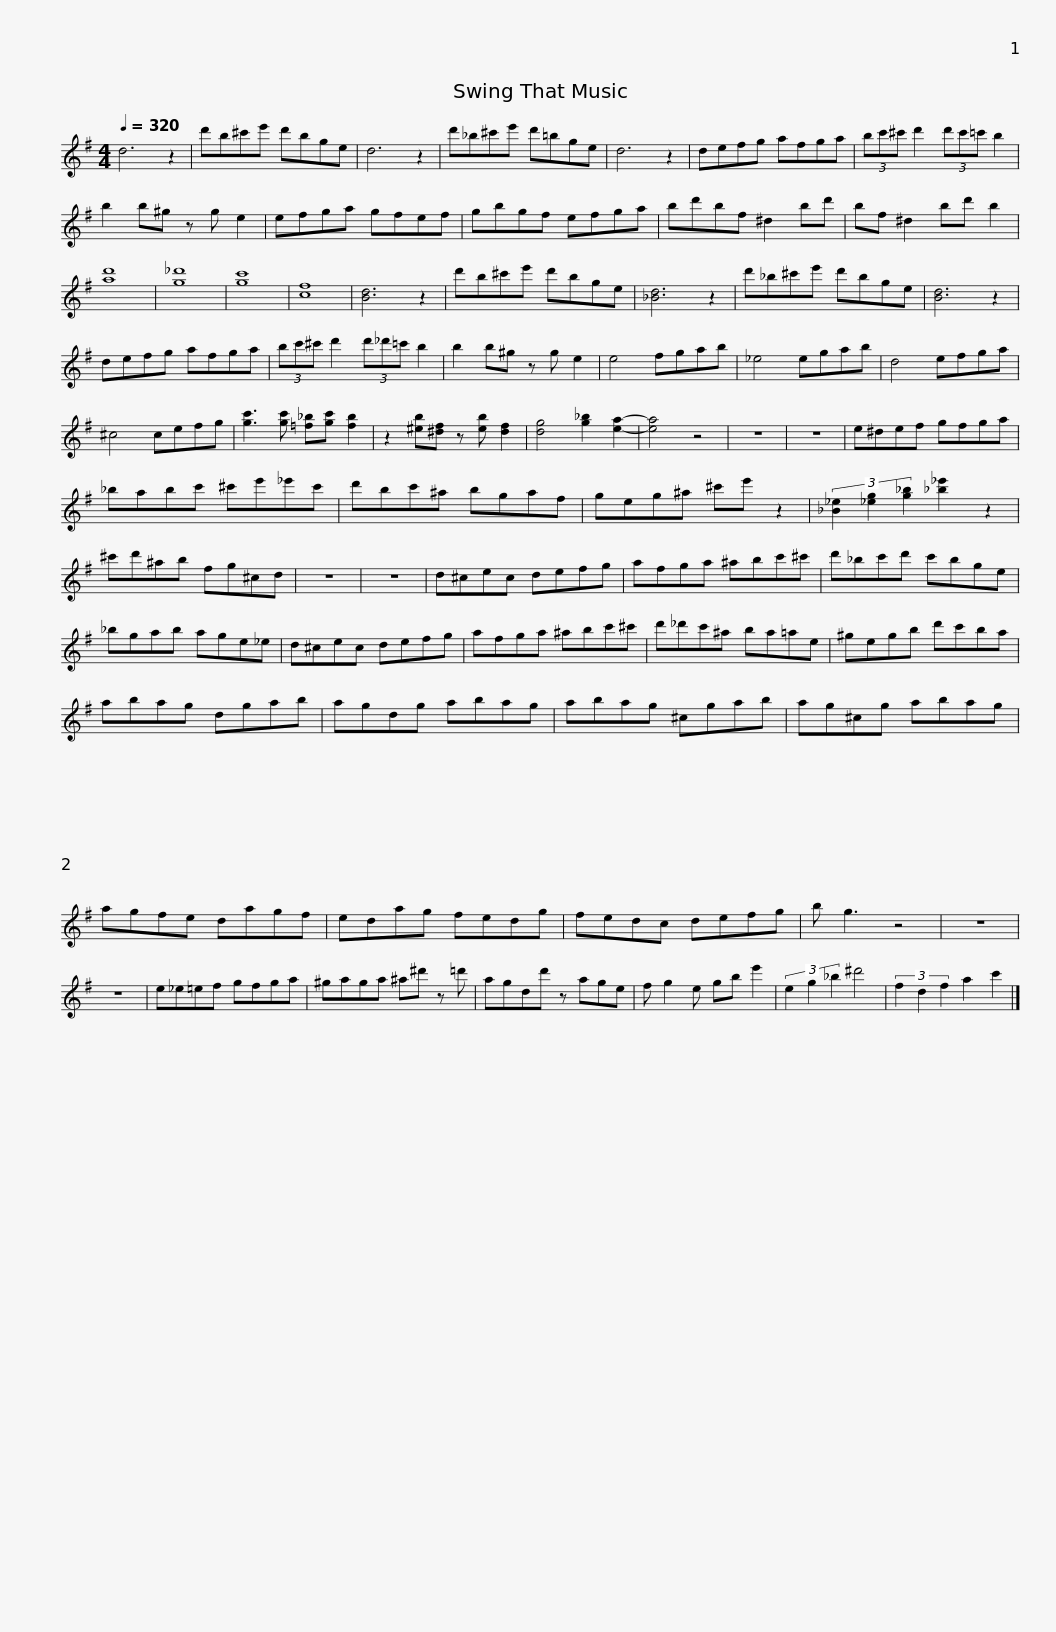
X:1
L:1/8
Q:1/4=320
M:4/4
I:linebreak $
K:none
V:1 treble transpose=-9
V:1
[K:G] d6 z2 | d'b^c'e' d'bge | d6 z2 | d'_b^c'e' d'=bge | d6 z2 | %5
 defg afga |$ (3bc'^c' d'2 (3d'c'=c' b2 | b2 b^g z g e2 | efga gfef | gbgf efga | %10
 bd'bf ^d2 bd' |$ bf ^d2 bd' b2 | [ad']8 | [g_d']8 | [gc']8 | %15
 [cf]8 | [Bd]6 z2 | d'b^c'e' d'bge | [_Bd]6 z2 | d'_b^c'e' d'bge |$ %20
 [Bd]6 z2 | defg afga | (3bc'^c' d'2 (3d'_d'=c' b2 | b2 b^g z g e2 | e4 fgab | %25
 _e4 egab |$ d4 efga | ^c4 cefg | [gc']3 [gc'] [=f_b][gc'] [fb]2 | z2 [^eb][^df] z [eb] [df]2 | %30
 [dg]4 [g_b]2 [ea]2- | [ea]4 z4 | z8 | z8 |$ e^def gfga | %35
 _babc' ^c'e'_e'c' | d'bc'^a bgaf | geg^a ^c'e' z2 |$ (3[_B_e]2 [_eg]2 [g_b]2 [_b_e']2 z2 | ^c'd'^ab fg^cd | %40
 z8 | z8 | d^cec defg | afga ^abc'^c' |$ d'_bc'd' c'bge | %45
 _bgab age_e | d^cec defg | afga ^abc'^c' |$ d'_d'c'^a ba=ae | ^gegb d'c'ba | %50
 abag dgab | agdg abag |$ abag ^cgab | ag^cg abag | agfe dagf | %55
 edag fedg | fedc defg |$ b g3 z4 | z8 | z8 | %60
 e_e=ef gfga | ^gaga ^a^d' z =d' | agdd' z age | f g2 e gb e'2 |$ (3e2 g2 _b2 ^d'4 | %65
 (3f2 d2 f2 a2 c'2 |] %66
